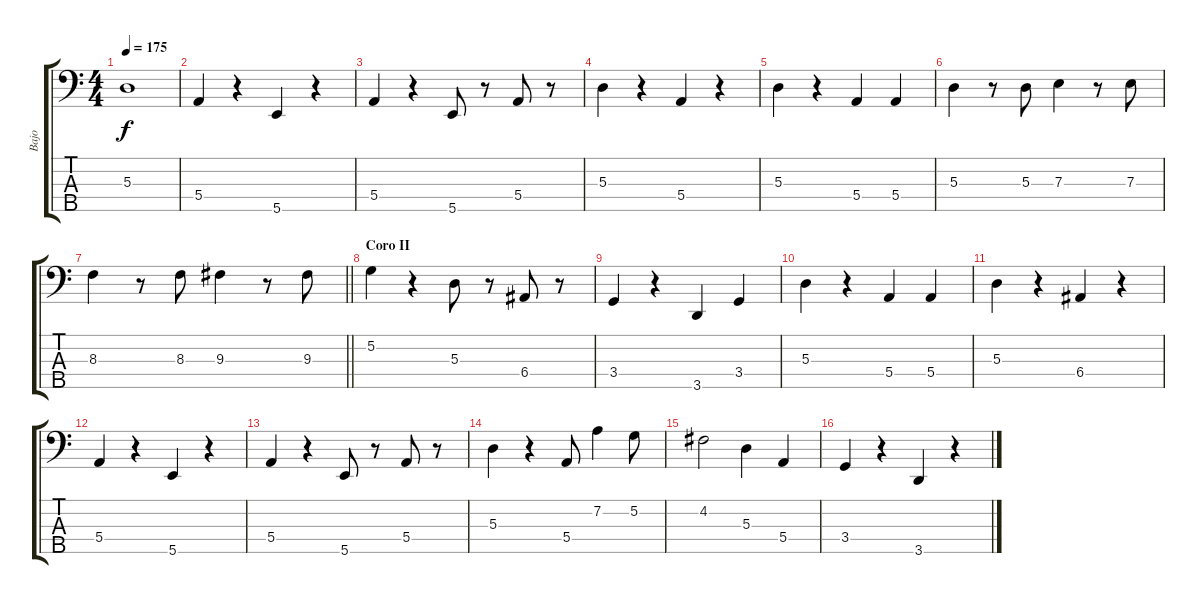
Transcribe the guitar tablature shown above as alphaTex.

\track ("Bajo" "Bajo") {instrument electricbassfinger}
\staff {score tabs}
\tuning (G2 D2 A1 E1 B0) {hide}
\ts (4 4)
\tempo 175
\clef f4
\ks c
5.3{t}.1{dy f} |
5.4.4 r.4 5.5.4 r.4 |
5.4.4 r.4 5.5.8 r.8 5.4.8 r.8 |
5.3.4 r.4 5.4.4 r.4 |
5.3.4 r.4 5.4.4 5.4.4 |
5.3.4 r.8 5.3.8 7.3.4 r.8 7.3.8 |
\barLineRight lightlight
8.3.4 r.8 8.3.8 9.3.4 r.8 9.3.8 |
\section ("" "Coro II")
5.2.4 r.4 5.3.8 r.8 6.4.8 r.8 |
3.4.4 r.4 3.5.4 3.4.4 |
5.3.4 r.4 5.4.4 5.4.4 |
5.3.4 r.4 6.4.4 r.4 |
5.4.4 r.4 5.5.4 r.4 |
5.4.4 r.4 5.5.8 r.8 5.4.8 r.8 |
5.3.4 r.4 5.4.8 7.2.4 5.2.8 |
4.2.2 5.3.4 5.4.4 |
3.4.4 r.4 3.5.4 r.4
